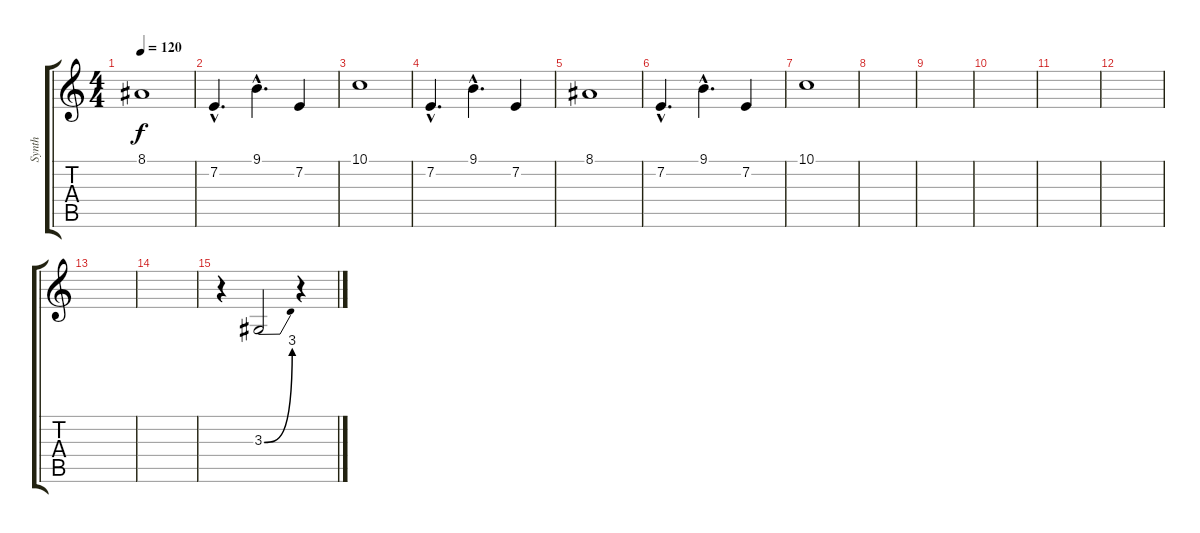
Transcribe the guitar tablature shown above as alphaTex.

\track ("Synth" "Synth") {instrument fx7echoes}
\staff {score tabs}
\tuning (D4 A3 F3 C3 G2 D2) {hide}
\ts (4 4)
\tempo 120
\clef g2
\ks c
8.1.1{dy f} |
7.2{hac}.4{d} 9.1{hac}.4{d} 7.2.4 |
10.1.1 |
7.2{hac}.4{d} 9.1{hac}.4{d} 7.2.4 |
8.1.1 |
7.2{hac}.4{d} 9.1{hac}.4{d} 7.2.4 |
10.1.1 |
|
|
|
|
|
|
|
r.4 3.3{be (bend 0 0 60 12)}.2 r.4
